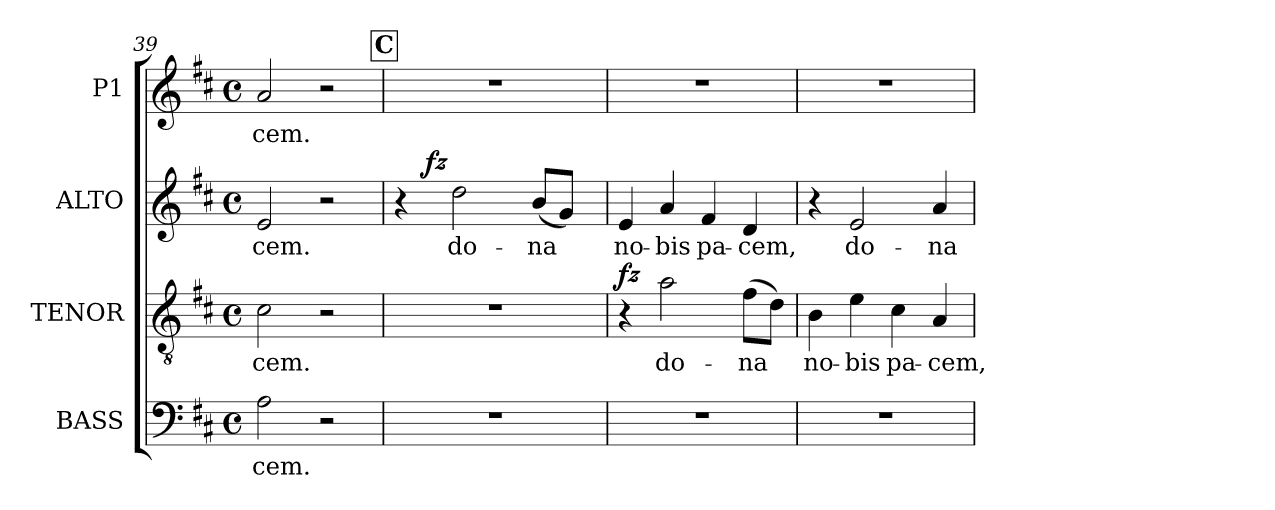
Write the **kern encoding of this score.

**kern	**text	**kern	**text	**dynam	**kern	**text	**dynam	**kern	**text
*part4	*part4	*part3	*part3	*part3	*part2	*part2	*part2	*part1	*part1
*staff4	*staff4	*staff3	*staff3	*staff3	*staff2	*staff2	*staff2	*staff1	*staff1
*I"BASS	*	*I"TENOR	*	*	*I"ALTO	*	*	*I"P1	*
*clefF4	*	*clefGv2	*	*	*clefG2	*	*	*clefG2	*
*	*	*ITrd7c12	*	*	*	*	*	*	*
*k[f#c#]	*	*k[f#c#]	*	*	*k[f#c#]	*	*	*k[f#c#]	*
*D:	*	*D:	*	*	*D:	*	*	*D:	*
*M4/4	*	*M4/4	*	*	*M4/4	*	*	*M4/4	*
*met(c)	*	*met(c)	*	*	*met(c)	*	*	*met(c)	*
=39	=39	=39	=39	=39	=39	=39	=39	=39	=39
!	!LO:LY:b:color=#000000	!	!	!	!	!	!	!	!
!	!	!	!LO:LY:b:color=#000000	!	!	!	!	!	!
!	!	!	!	!	!	!LO:LY:b:color=#000000	!	!	!
!	!	!	!	!	!	!	!	!	!LO:LY:b:color=#000000
2Ai\	-cem.	2C#i\	-cem.	.	2ei/	-cem.	.	2ai/	-cem.
2r	.	2r	.	.	2r	.	.	2r	.
!!LO:REH:place=s1:B:color=#000000:enc=box:fs=17.1407:t=C
=40	=40	=40	=40	=40	=40	=40	=40	=40	=40
*	*	*	*	*	*^	*	*	*	*
1r	.	1r	.	.	4r	8ryy	.	.	1r	.
.	.	.	.	.	.	256ryy	.	.	.	.
.	.	.	.	.	.	1024ryy	.	.	.	.
.	.	.	.	.	.	2ryy	.	fz	.	.
!	!	!	!	!	!	!	!LO:LY:b:color=#000000	!	!	!
.	.	.	.	.	2ddi\	.	do-	.	.	.
.	.	.	.	.	.	4ryy	.	.	.	.
!	!	!	!	!	!	!	!LO:LY:b:color=#000000	!	!	!
.	.	.	.	.	(8bi/L	.	-na	.	.	.
.	.	.	.	.	8gi/J)	.	.	.	.	.
.	.	.	.	.	.	16ryy	.	.	.	.
.	.	.	.	.	.	32ryy	.	.	.	.
.	.	.	.	.	.	64ryy	.	.	.	.
.	.	.	.	.	.	128ryy	.	.	.	.
.	.	.	.	.	.	512.ryy	.	.	.	.
*	*	*	*	*	*v	*v	*	*	*	*
=41	=41	=41	=41	=41	=41	=41	=41	=41	=41
*	*	*	*	*	*^	*	*	*	*
!	!	!	!	!	!	!	!LO:LY:b:color=#000000	!	!	!
*	*	*	*	*	*v	*v	*	*	*	*
1r	.	4r	.	fz	4ei/	no-	.	1r	.
!	!	!	!LO:LY:b:color=#000000	!	!	!	!	!	!
!	!	!	!	!	!	!LO:LY:b:color=#000000	!	!	!
.	.	2Ai\	do-	.	4ai/	-bis	.	.	.
!	!	!	!	!	!	!LO:LY:b:color=#000000	!	!	!
.	.	.	.	.	4f#i/	pa-	.	.	.
!	!	!	!LO:LY:b:color=#000000	!	!	!	!	!	!
!	!	!	!	!	!	!LO:LY:b:color=#000000	!	!	!
.	.	(8F#i\L	-na	.	4di/	-cem,	.	.	.
.	.	8Di\J)	.	.	.	.	.	.	.
!!LO:LB:g=z
=42	=42	=42	=42	=42	=42	=42	=42	=42	=42
!	!	!	!LO:LY:b:color=#000000	!	!	!	!	!	!
1r	.	4BBi\	no-	.	4r	.	.	1r	.
!	!	!	!LO:LY:b:color=#000000	!	!	!	!	!	!
!	!	!	!	!	!	!LO:LY:b:color=#000000	!	!	!
.	.	4Ei\	-bis	.	2ei/	do-	.	.	.
!	!	!	!LO:LY:b:color=#000000	!	!	!	!	!	!
.	.	4C#i\	pa-	.	.	.	.	.	.
!	!	!	!LO:LY:b:color=#000000	!	!	!	!	!	!
!	!	!	!	!	!	!LO:LY:b:color=#000000	!	!	!
.	.	4AAi/	-cem,	.	4ai/	-na	.	.	.
=	=	=	=	=	=	=	=	=	=
*-	*-	*-	*-	*-	*-	*-	*-	*-	*-
